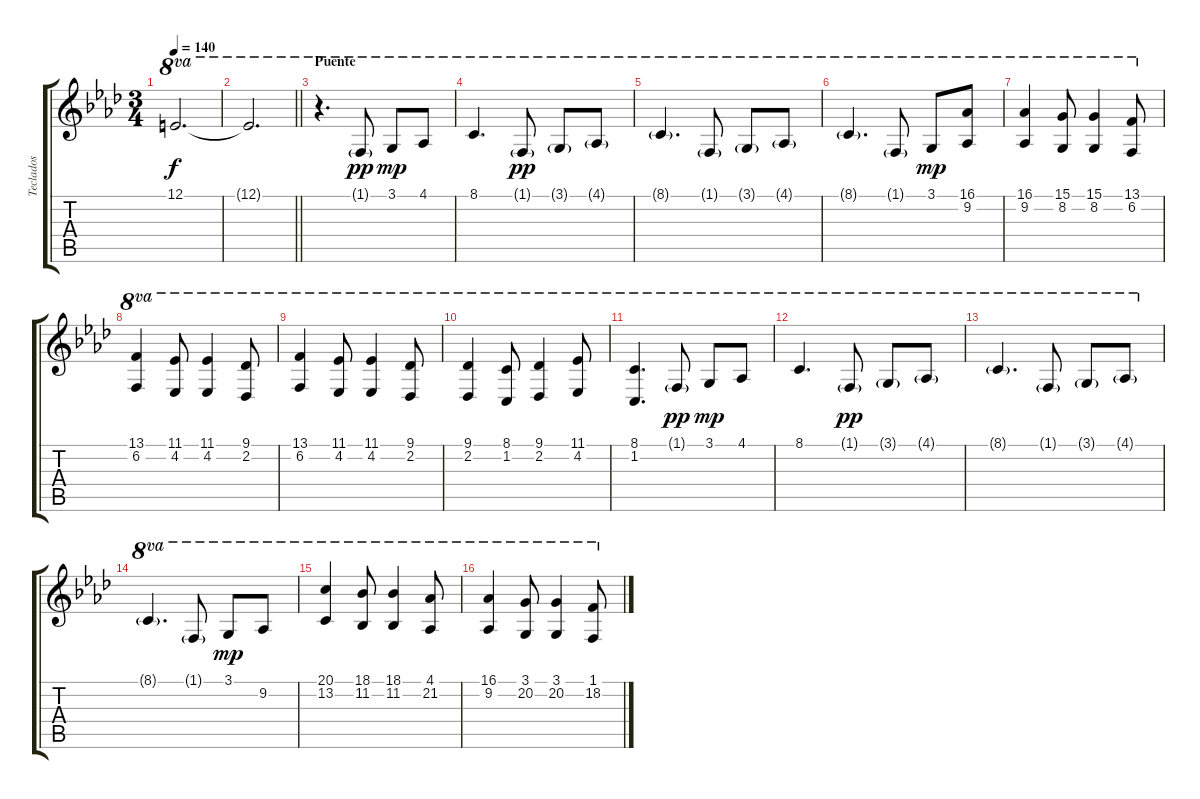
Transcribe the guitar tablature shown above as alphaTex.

\track ("Teclados" "Teclados") {instrument acousticgrandpiano bank 126}
\staff {score tabs}
\tuning (E4 B3 G3 D3 A2 E2) {hide}
\ts (3 4)
\tempo 140
\clef g2
\ks fminor
12.1.2{d ot 8va dy f} |
\barLineRight lightlight
12.1{t}.2{d ot 8va} |
\section ("" "Puente")
r.4{d ot 8va instrument acousticgrandpiano} 1.1{g}.8{ot 8va dy pp} 3.1.8{ot 8va dy mp} 4.1.8{ot 8va} |
8.1.4{d ot 8va} 1.1{g}.8{ot 8va dy pp} 3.1{g}.8{ot 8va} 4.1{g}.8{ot 8va} |
8.1{g}.4{d ot 8va} 1.1{g}.8{ot 8va} 3.1{g}.8{ot 8va} 4.1{g}.8{ot 8va} |
8.1{g}.4{d ot 8va} 1.1{g}.8{ot 8va} 3.1.8{ot 8va dy mp} (16.1 9.2).8{ot 8va} |
(16.1 9.2).4{ot 8va} (15.1 8.2).8{ot 8va} (15.1 8.2).4{ot 8va} (13.1 6.2).8{ot 8va} |
(13.1 6.2).4{ot 8va} (11.1 4.2).8{ot 8va} (11.1 4.2).4{ot 8va} (9.1 2.2).8{ot 8va} |
(13.1 6.2).4{ot 8va} (11.1 4.2).8{ot 8va} (11.1 4.2).4{ot 8va} (9.1 2.2).8{ot 8va} |
(9.1 2.2).4{ot 8va} (8.1 1.2).8{ot 8va} (9.1 2.2).4{ot 8va} (11.1 4.2).8{ot 8va} |
(8.1 1.2).4{d ot 8va} 1.1{g}.8{ot 8va dy pp} 3.1.8{ot 8va dy mp} 4.1.8{ot 8va} |
8.1.4{d ot 8va} 1.1{g}.8{ot 8va dy pp} 3.1{g}.8{ot 8va} 4.1{g}.8{ot 8va} |
8.1{g}.4{d ot 8va} 1.1{g}.8{ot 8va} 3.1{g}.8{ot 8va} 4.1{g}.8{ot 8va} |
8.1{g}.4{d ot 8va} 1.1{g}.8{ot 8va} 3.1.8{ot 8va dy mp} 9.2.8{ot 8va} |
(20.1 13.2).4{ot 8va} (18.1 11.2).8{ot 8va} (18.1 11.2).4{ot 8va} (4.1 21.2).8{ot 8va} |
(16.1 9.2).4{ot 8va} (3.1 20.2).8{ot 8va} (3.1 20.2).4{ot 8va} (1.1 18.2).8{ot 8va}
